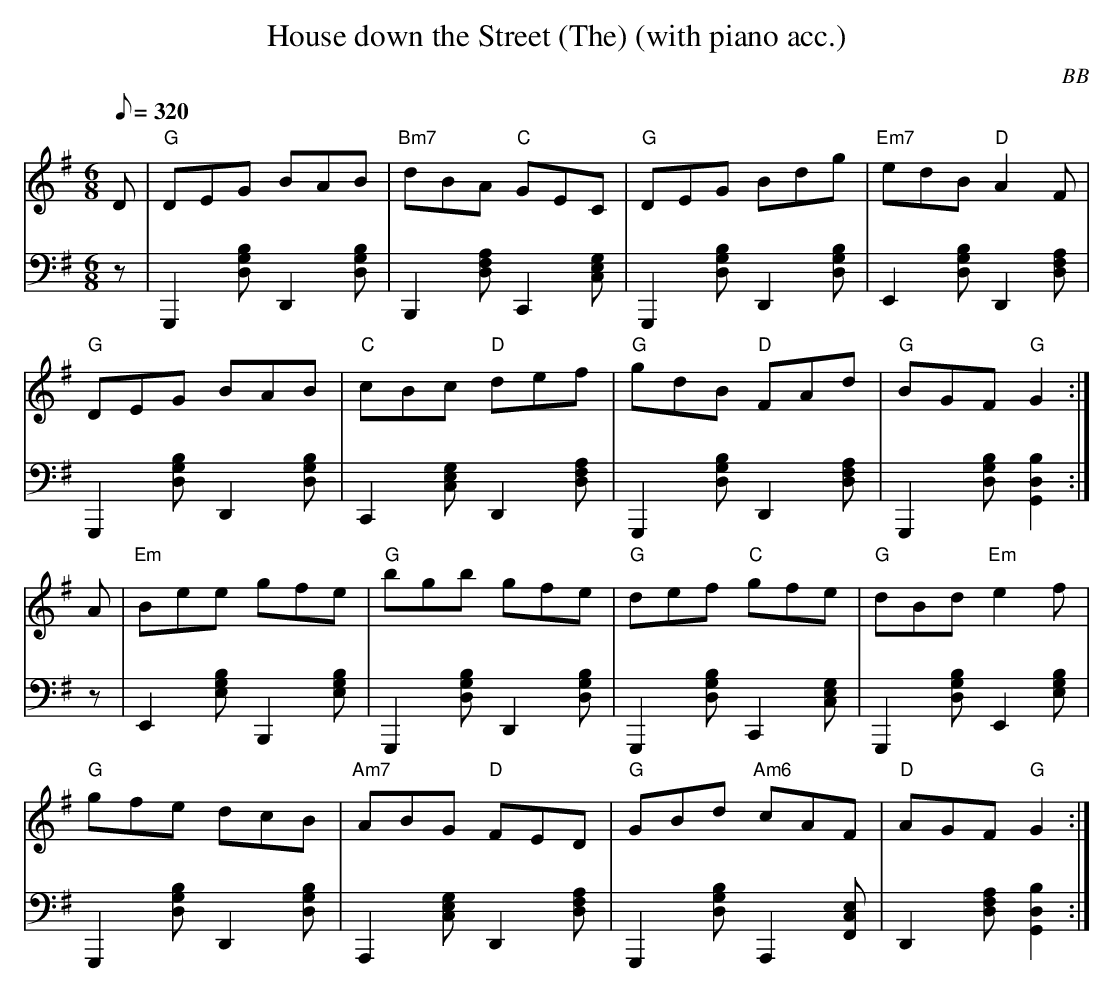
X:1
T: House down the Street (The) (with piano acc.)
C: BB
M: 6/8
Q: 1/8=320
L: 1/8
V: 1 program 1 110 %fiddle
V: 2 volume=70 clef=bass m=D program 1 00
K: G
[V:1] D|"G"DEG BAB | "Bm7"dBA "C"GEC | "G"DEG Bdg | "Em7"edB "D"A2 F |
[V:2] z|G,,2[GBD]D,2[GBD]|B,,2[ADF]C,2[CGE]|G,,2[GBD]D,2[GBD]|E,2[DGB]D,2[AFD]|
[V:1] "G"DEG BAB | "C"cBc "D"def | "G"gdB "D"FAd | "G"BGF "G"G2 :|
[V:2] G,,2[GBD]D,2[GBD]|C,2[CGE]D,2[AFD]|G,,2[GDB]D,2[AFD]|G,,2[GDB][G,2D2B2]:|
[V:1] A | "Em"Bee gfe | "G"bgb gfe | "G"def "C"gfe | "G"dBd "Em"e2 f |
[V:2] z |E,2[EBG]B,,2[EBG]|G,,2[GBD]D,2[GBD]|G,,2[GDB]C,2[CGE]|G,,2[GDB]E,2[EBG]|
[V:1] "G"gfe dcB | "Am7"ABG "D"FED | "G"GBd "Am6"cAF | "D"AGF "G"G2 :|
[V:2] G,,2[GBD]D,2[GBD]|A,,2[GCE]D,2[AFD]|G,,2[GDB]A,,2[F,CE]|D,2[AFD][G,2D2B2]:|
